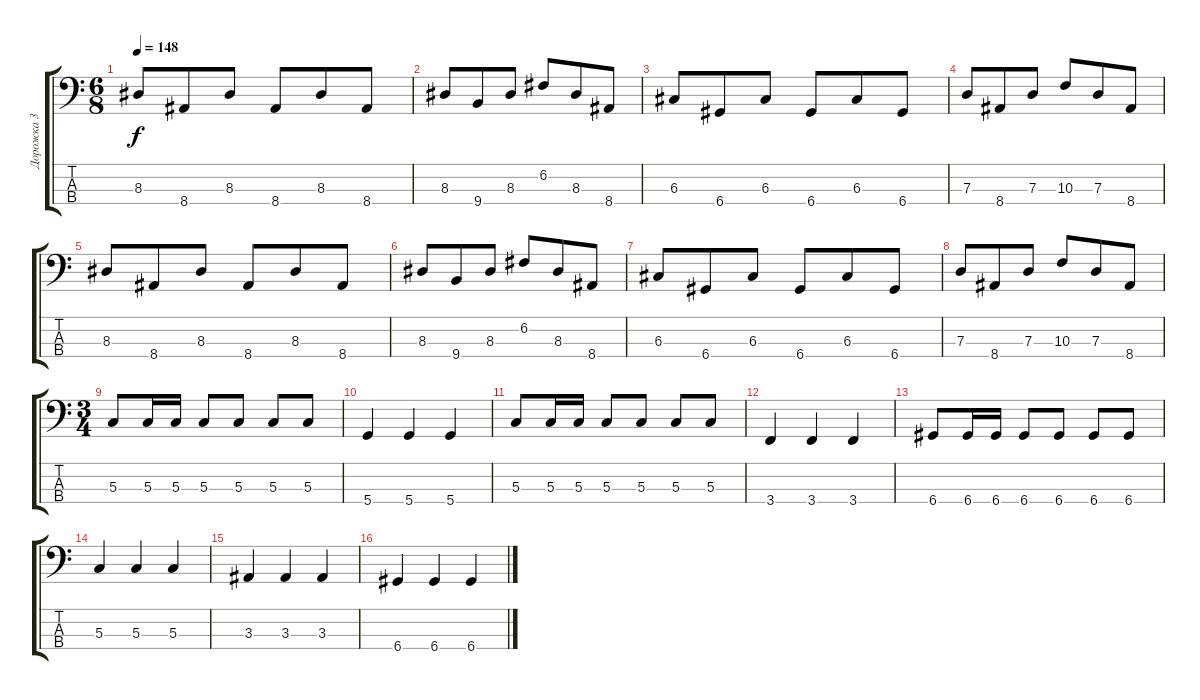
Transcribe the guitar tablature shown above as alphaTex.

\track ("Дорожка 3" "Дорожка 3") {instrument electricbassfinger}
\staff {score tabs}
\tuning (F2 C2 G1 D1) {hide}
\ts (6 8)
\tempo 148
\clef f4
\ks c
8.3.8{dy f} 8.4.8 8.3.8 8.4.8 8.3.8 8.4.8 |
8.3.8 9.4.8 8.3.8 6.2.8 8.3.8 8.4.8 |
6.3.8 6.4.8 6.3.8 6.4.8 6.3.8 6.4.8 |
7.3.8 8.4.8 7.3.8 10.3.8 7.3.8 8.4.8 |
8.3.8 8.4.8 8.3.8 8.4.8 8.3.8 8.4.8 |
8.3.8 9.4.8 8.3.8 6.2.8 8.3.8 8.4.8 |
6.3.8 6.4.8 6.3.8 6.4.8 6.3.8 6.4.8 |
7.3.8 8.4.8 7.3.8 10.3.8 7.3.8 8.4.8 |
\ts (3 4)
5.3.8 5.3.16 5.3.16 5.3.8 5.3.8 5.3.8 5.3.8 |
5.4.4 5.4.4 5.4.4 |
5.3.8 5.3.16 5.3.16 5.3.8 5.3.8 5.3.8 5.3.8 |
3.4.4 3.4.4 3.4.4 |
6.4.8 6.4.16 6.4.16 6.4.8 6.4.8 6.4.8 6.4.8 |
5.3.4 5.3.4 5.3.4 |
3.3.4 3.3.4 3.3.4 |
6.4.4 6.4.4 6.4.4
